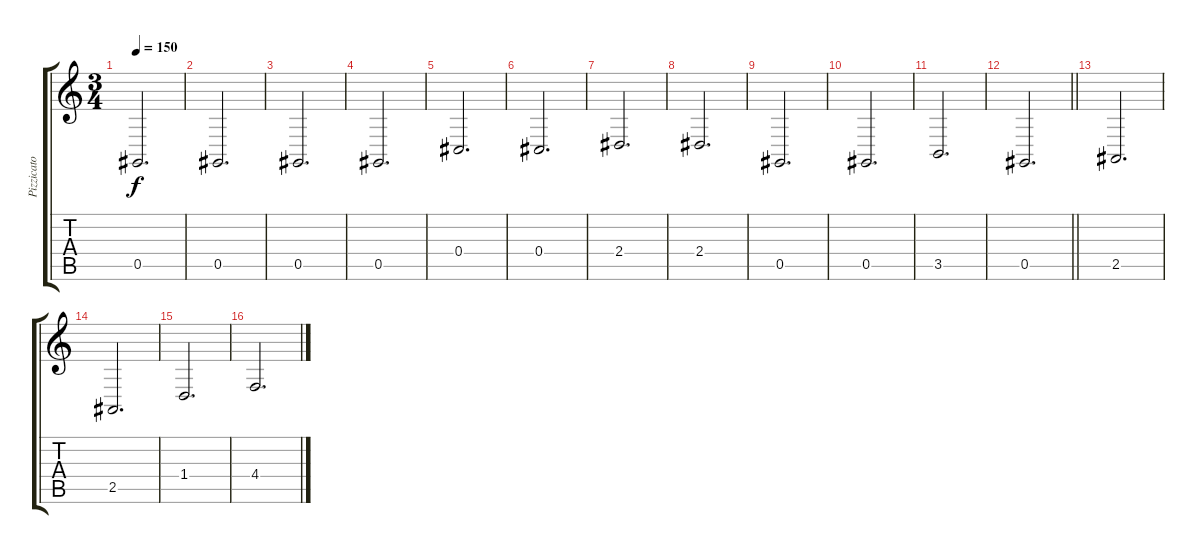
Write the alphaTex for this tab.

\track ("Pizzicato" "Pizzicato") {instrument pizzicatostrings}
\staff {score tabs}
\tuning (Eb4 Bb3 Gb3 Db3 Ab2 Eb2) {hide}
\ts (3 4)
\tempo 150
\clef g2
\ks c
0.5.2{d dy f instrument pizzicatostrings} |
0.5.2{d} |
0.5.2{d} |
0.5.2{d} |
0.4.2{d} |
0.4.2{d} |
2.4.2{d} |
2.4.2{d} |
0.5.2{d} |
0.5.2{d} |
3.5.2{d} |
\barLineRight lightlight
0.5.2{d} |
\section ("" "")
2.5.2{d} |
2.5.2{d} |
1.4.2{d} |
4.4.2{d}
